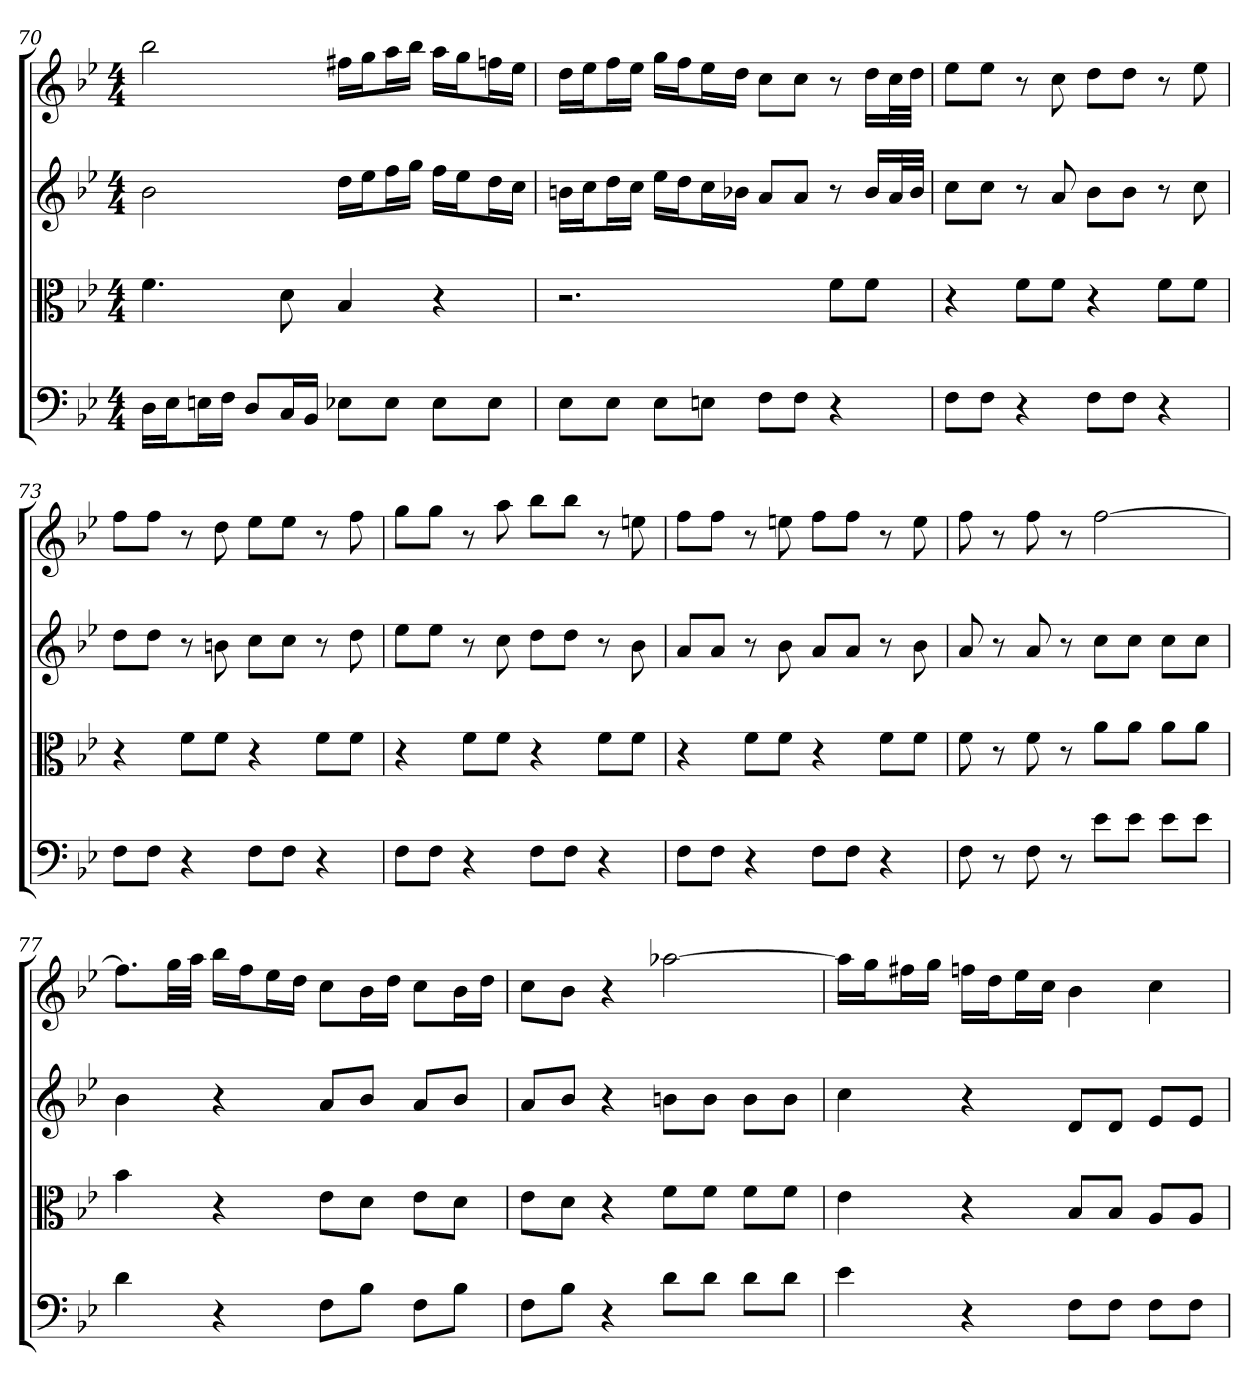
**kern	**kern	**kern	**kern
*part4	*part3	*part2	*part1
*staff4	*staff3	*staff2	*staff1
*clefF4	*clefC3	*	*
*k[b-e-]	*k[b-e-]	*k[b-e-]	*k[b-e-]
*B-:	*B-:	*B-:	*B-:
*M4/4	*M4/4	*M4/4	*M4/4
=70	=70	=70	=70
16D\LL	4.f	2b-	2bb-
16E-\J	.	.	.
16En\L	.	.	.
16F\JJ	.	.	.
8D/L	.	.	.
16C/L	8d	.	.
16BB-/JJ	.	.	.
8E-X\L	4B-	16ddLL	16ff#XLL
.	.	16ee-J	16ggJ
8E-\J	.	16ffL	16aaL
.	.	16ggJJ	16bb-JJ
8E-\L	4r	16ffLL	16aaLL
.	.	16ee-J	16ggJ
8E-\J	.	16ddL	16ffnL
.	.	16ccJJ	16ee-JJ
=71	=71	=71	=71
8E-\L	2.r	16bnLL	16ddLL
.	.	16ccJ	16ee-J
8E-\J	.	16ddL	16ffL
.	.	16ccJJ	16ee-JJ
8E-\L	.	16ee-LL	16ggLL
.	.	16ddJ	16ffJ
8En\J	.	16ccL	16ee-L
.	.	16b-XJJ	16ddJJ
8F\L	.	8aL	8ccL
8F\J	.	8aJ	8ccJ
4r	8f\L	8r	8r
.	8f\J	16b-LL	16ddLL
.	.	32aL	32ccL
.	.	32b-JJJ	32ddJJJ
=72	=72	=72	=72
8F\L	4r	8ccL	8ee-L
8F\J	.	8ccJ	8ee-J
4r	8f\L	8r	8r
.	8f\J	8a	8cc
8F\L	4r	8b-L	8ddL
8F\J	.	8b-J	8ddJ
4r	8f\L	8r	8r
.	8f\J	8cc	8ee-
=73	=73	=73	=73
8F\L	4r	8ddL	8ffL
8F\J	.	8ddJ	8ffJ
4r	8f\L	8r	8r
.	8f\J	8bn	8dd
8F\L	4r	8ccL	8ee-L
8F\J	.	8ccJ	8ee-J
4r	8f\L	8r	8r
.	8f\J	8dd	8ff
=74	=74	=74	=74
8F\L	4r	8ee-L	8ggL
8F\J	.	8ee-J	8ggJ
4r	8f\L	8r	8r
.	8f\J	8cc	8aa
8F\L	4r	8ddL	8bb-L
8F\J	.	8ddJ	8bb-J
4r	8f\L	8r	8r
.	8f\J	8b-	8een
=75	=75	=75	=75
8F\L	4r	8aL	8ffL
8F\J	.	8aJ	8ffJ
4r	8f\L	8r	8r
.	8f\J	8b-	8een
8F\L	4r	8aL	8ffL
8F\J	.	8aJ	8ffJ
4r	8f\L	8r	8r
.	8f\J	8b-	8ee
=76	=76	=76	=76
8F	8f	8a	8ff
8r	8r	8r	8r
8F	8f	8a	8ff
8r	8r	8r	8r
8e-\L	8a\L	8ccL	[2ff
8e-\J	8a\J	8ccJ	.
8e-\L	8a\L	8ccL	.
8e-\J	8a\J	8ccJ	.
=77	=77	=77	=77
4d	4b-	4b-	8.ffL]
.	.	.	32ggLL
.	.	.	32aaJJJ
4r	4r	4r	16bb-LL
.	.	.	16ffJ
.	.	.	16ee-L
.	.	.	16ddJJ
8F\L	8e-\L	8aL	8ccL
8B-\J	8d\J	8b-J	16b-L
.	.	.	16ddJJ
8F\L	8e-\L	8aL	8ccL
8B-\J	8d\J	8b-J	16b-L
.	.	.	16ddJJ
=78	=78	=78	=78
8F\L	8e-\L	8aL	8ccL
8B-\J	8d\J	8b-J	8b-J
4r	4r	4r	4r
8d\L	8f\L	8bnL	[2aa-X
8d\J	8f\J	8bJ	.
8d\L	8f\L	8bL	.
8d\J	8f\J	8bJ	.
=79	=79	=79	=79
4e-	4e-	4cc	16aa-LL]
.	.	.	16ggJ
.	.	.	16ff#XL
.	.	.	16ggJJ
4r	4r	4r	16ffnLL
.	.	.	16ddJ
.	.	.	16ee-L
.	.	.	16ccJJ
8F\L	8B-/L	8dL	4b-
8F\J	8B-/J	8dJ	.
8F\L	8A/L	8e-L	4cc
8F\J	8A/J	8e-J	.
=	=	=	=
*-	*-	*-	*-
